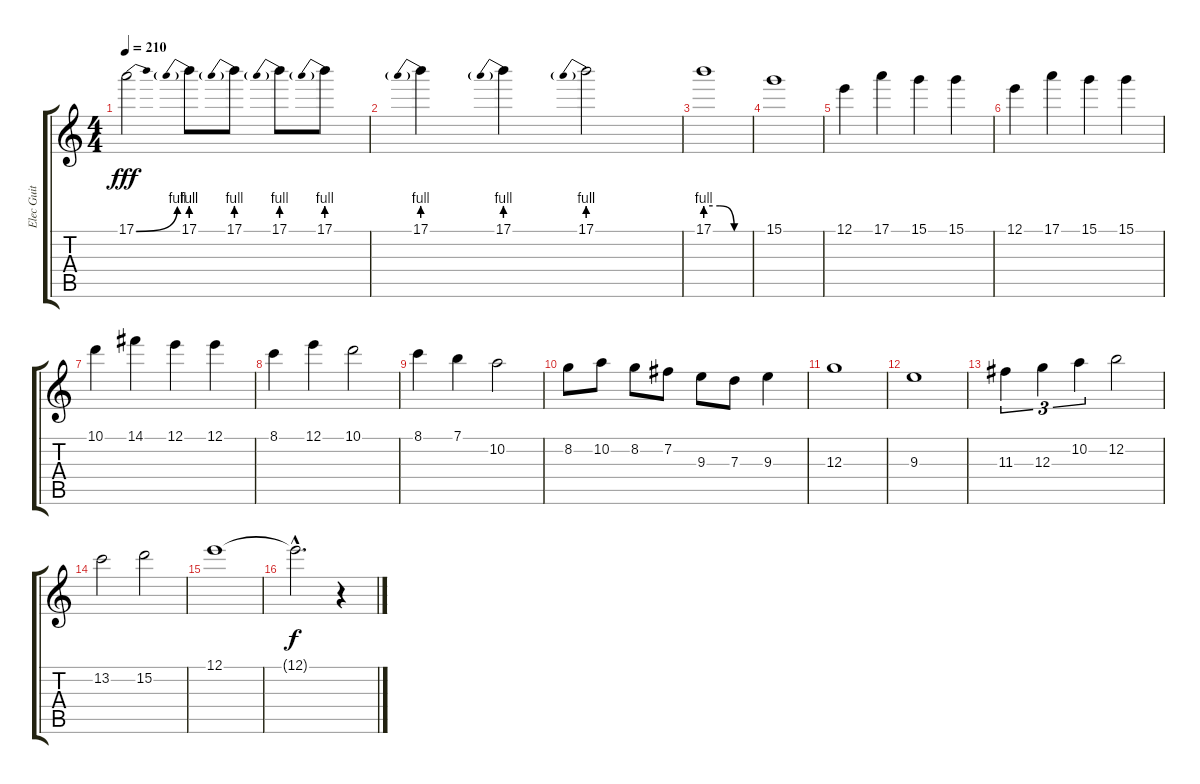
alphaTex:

\track ("Elec Guit 2" "Elec Guit ") {instrument overdrivenguitar}
\staff {score tabs}
\tuning (E4 B3 G3 D3 A2 E2) {hide}
\ts (4 4)
\tempo 210
\clef g2
\ks c
17.1{be (bend 0 0 60 4)}.2{dy fff} 17.1{be (prebend 0 4 60 4)}.8 17.1{be (prebend 0 4 60 4)}.8 17.1{be (prebend 0 4 60 4)}.8 17.1{be (prebend 0 4 60 4)}.8 |
17.1{be (prebend 0 4 60 4)}.4 17.1{be (prebend 0 4 60 4)}.4 17.1{be (prebend 0 4 60 4)}.2 |
17.1{be (custom 0 4 20 4 40 0 60 0)}.1 |
15.1.1 |
12.1.4 17.1.4 15.1.4 15.1.4 |
12.1.4 17.1.4 15.1.4 15.1.4 |
10.1.4 14.1.4 12.1.4 12.1.4 |
8.1.4 12.1.4 10.1.2 |
8.1.4 7.1.4 10.2.2 |
8.2.8 10.2.8 8.2.8 7.2.8 9.3.8 7.3.8 9.3.4 |
12.3.1 |
9.3.1 |
11.3.4{tu (3 2)} 12.3.4{tu (3 2)} 10.2.4{tu (3 2)} 12.2.2 |
13.2.2 15.2.2 |
12.1.1 |
12.1{hac t}.2{d dy f} r.4
